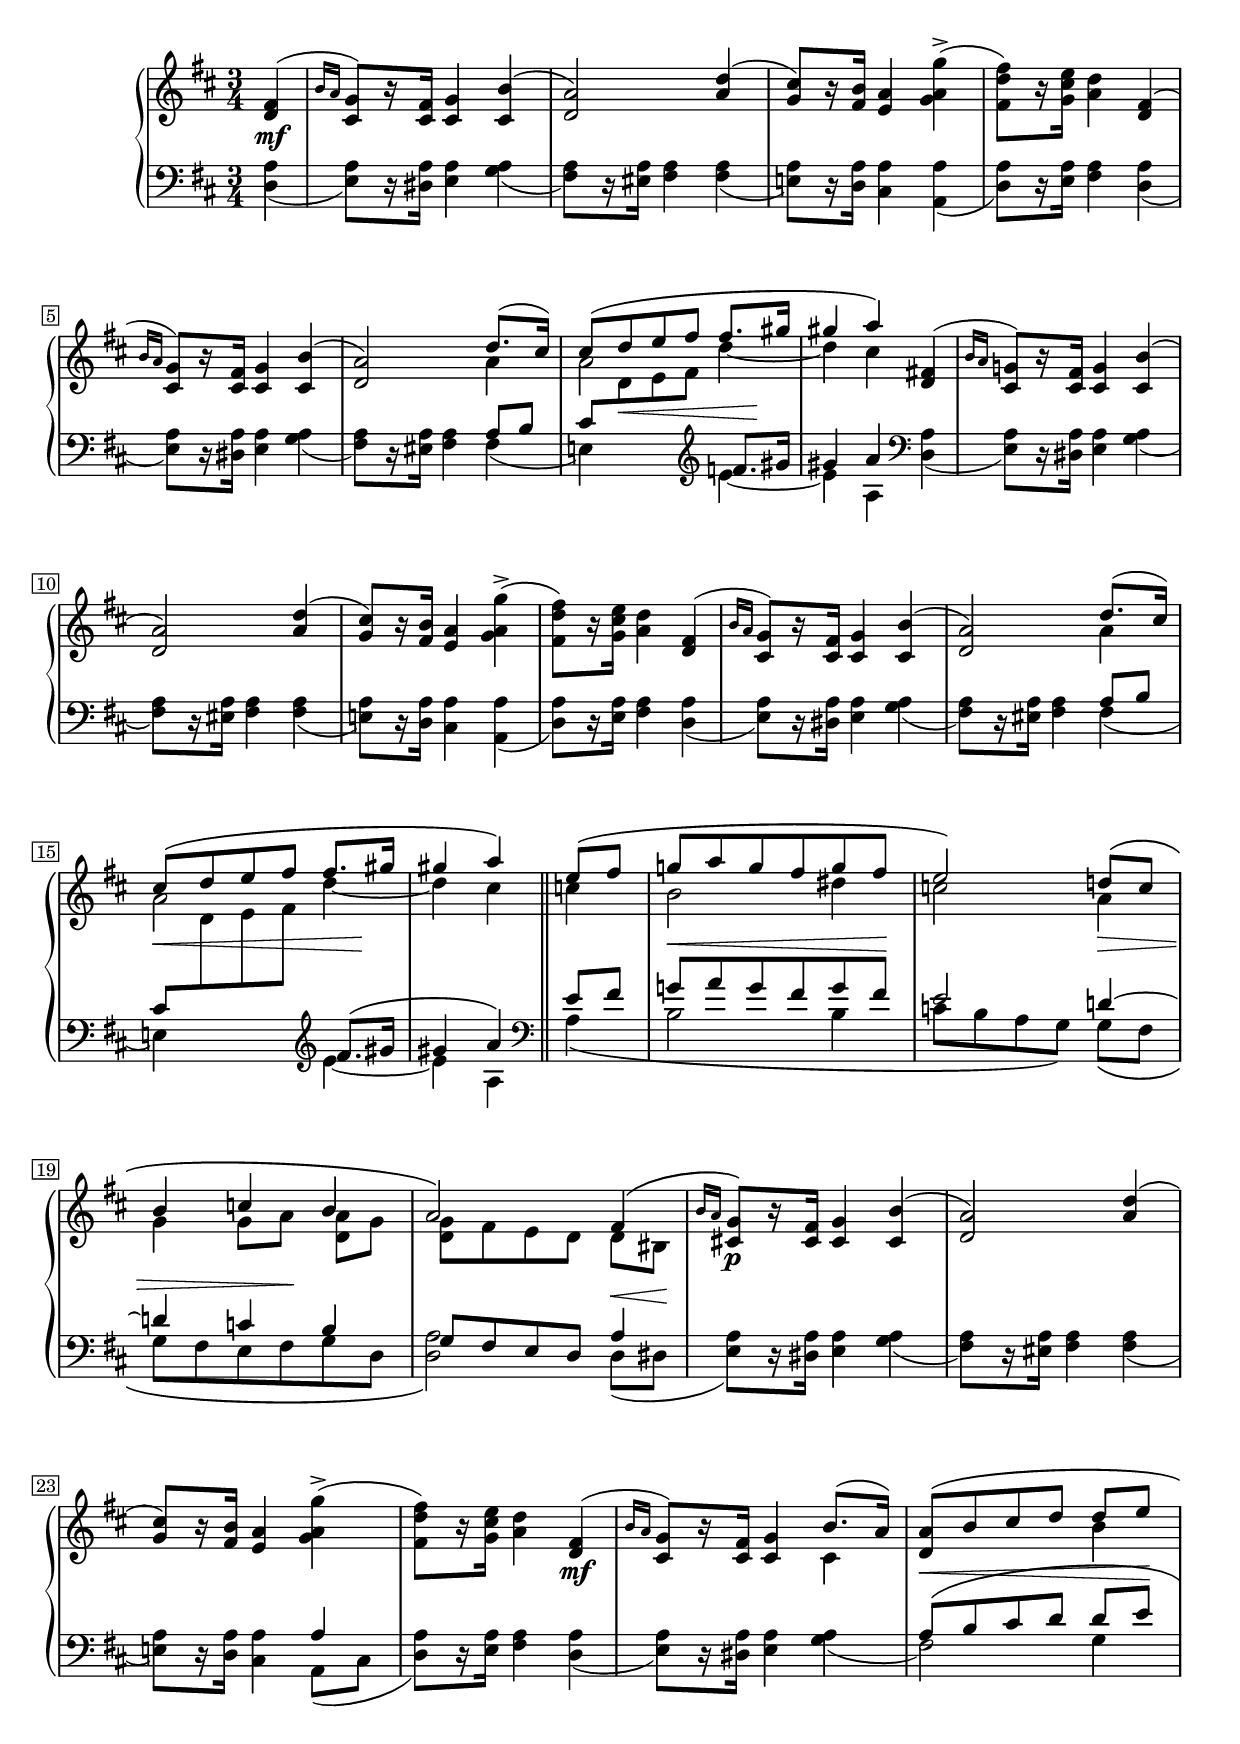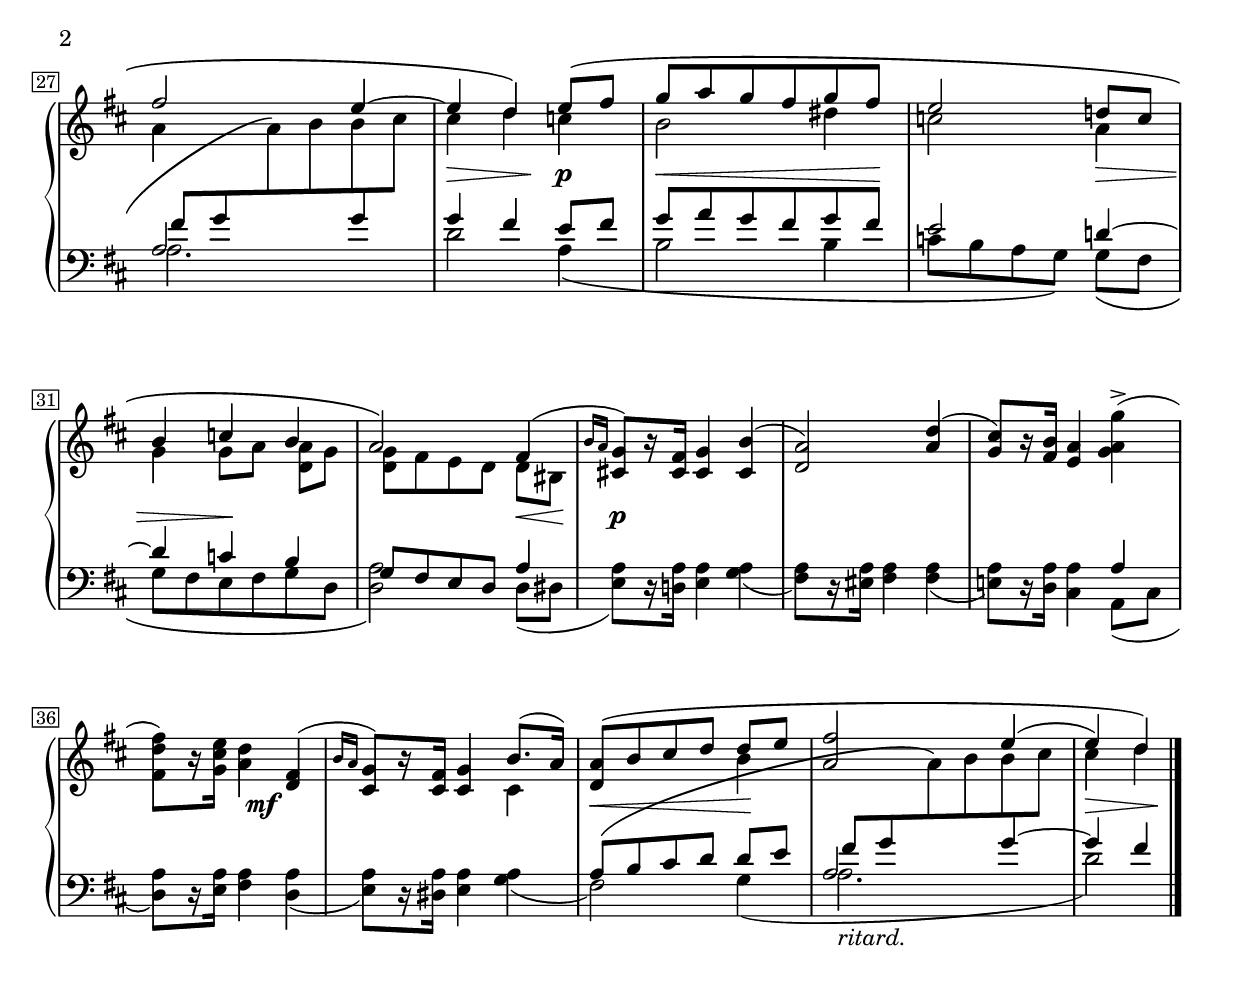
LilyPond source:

Global = {
  \key d \major
  \time 3/4
  \include "../global.ly"
}

top = \change Staff = "upper"
bottom = \change Staff = "lower"

Sopran = \context Voice = "one" \relative c' {
  \voiceOne
  \override Rest.staff-position = #0
  \partial 4
    <d fis>4(
  %1
  | \grace { b'16 [a16] }
    <cis, g'>8 ) [ r16 <cis fis>16 ]  <cis g'>4 <cis b'> (
  | <d a'>2 ) <a' d>4 (
  | <g cis>8 ) [ r16 <fis b>16 ] <e a>4 \stemDown <g a g'>^\accent (
  | <fis d' fis>8 ) [ r16 <g cis e>16 ] <a d>4 \stemUp <d, fis>4 (
  %5
  | \grace { b'16 [a16] } <cis, g'>8 ) [r16 <cis fis>16]  <cis g'>4 <cis b'> (
  | <d a'>2 ) d'8. ( cis16 )
  | cis8 \( [d e fis ] fis8. [ gis16 ]
  | gis4 a \)
    <d,, fis>4 (
  | \grace {  b'16 [a16 ] } <cis, g'!>8 ) [r16 <cis fis>16 ] <cis g'>4 <cis b'> (
  %10
  | <d a'>2 ) <a' d>4 (
  | <g cis>8 ) [r16 <fis b>16 ] <e a>4 \stemDown <g a g'>^\accent (
  | <fis d' fis>8) [r16 <g cis e>16 ] <a d>4 \stemUp <d, fis>4 (
  | \grace { b'16 [a16] } <cis, g'>8 ) [r16 <cis fis>16 ]  <cis g'>4 <cis b'> (
  | <d a'>2 ) d'8. ( cis16 )
  %15
  | cis8 \( [d e fis ] fis8. [ gis16 ]
  | gis4 a \) e8 \( fis
  | g a g fis g fis
  | e2 \) d8 \( c
  | b4 c b
  %20
  | a2\) fis4 \(
  | \grace { b16 [a] } <cis,! g'>8 \) [r16 <cis fis>16 ] <cis g'>4 <cis b'> (
  | <d a'>2 ) <a' d>4(
  | <g cis>8) [r16 <fis b>16 ] <e a>4 \stemDown <g a g'>^\accent (
  | <fis d' fis>8) [r16 <g cis e>16 ] <a d>4 \stemUp <d, fis> (
  %25
  | \grace { b'16 [a] } <cis, g'>8) [r16 <cis fis>16 ] <cis g'>4 b'8. ( a16 )
  | <d, a'>8\( [b' cis d ] d [e]
  | fis2 e4 ~
  | e4  d4 \) e8 \( fis8
  | g a g fis g fis
  %30
  | e2 d8 c
  | b4 c b
  | a2\) fis4 ( \grace { b16 [a16] }
  | <cis,! g'>8) [r16 <cis fis>16 ] <cis g'>4 <cis b'>(
  | <d a'>2 ) <a' d>4 (
  %35
  | <g cis>8 ) [r16 <fis b>16] <e a>4 \stemDown <g a g'>^\accent (
  | <fis d' fis>8 ) [r16 <g cis e>16 ] <a d>4 \stemUp <d, fis> (
  | \grace { b'16 [a] } <cis, g'>8 ) [r16 <cis fis>16 ] <cis g'>4 b'8. ( a16 )
  | <d, a'>8\( [b' cis d ] d [e ]
  | <a, fis'>2 e'4 (
  %40
  | e ) d \)
  \fine
}

Alto = \context Voice = "two" \relative c' {
  \voiceTwo
  \partial 4
  s4
  %1
  | s2.
  | s2.
  | s2.
  | s2.
  %5
  | s2.
  | s2 a'4
  | a2 d4~
  | d4 cis s
  | s2.
  %10
  | s2.
  | s2.
  | s2.
  | s2.
  | s2 a4
  %15
  | a2 d4~
  | d4 cis
    \bar "||"
    c!
  | b2 dis4
  | c!2 a4
  | g g8[ a] <d, a'>[ g]
  %20
  | <d g>[ fis e d] d[ bis]
  | s2.
  | s2.
  | s2.
  | s2.
  %25
  | s2 cis4
  | s2 b'4
  | a4 s2
  | cis4 d c!
  | b2 dis4
  %30
  | c!2 a4
  | g g8[ a] <d, a'>[ g]
  | <d g>[ fis e d] d[ bis]
  | s2.
  | s2.
  %35
  | s2.
  | s2.
  | s2 cis4
  | s2 b'4
  | s2.
  %40
  | cis4 d
}

Tenor = \context Voice = "three" \relative c' {
  \voiceThree
  \override Rest.staff-position = #0
  \partial 4
  s4
  %1
  | s2.
  | s2.
  | s2.
  | s2.
  %5
  | s2.
  | s2 a8 b
  | \once\override Beam.positions = #'(5 . 5.5)
    cis[ \top\stemDown d e fis]
    \bottom\stemUp f8. gis16
  | gis4 a s4
  | s2.
  %10
  | s2.
  | s2.
  | s2.
  | s2.
  | s2 a,8 b
  %15
  | \once\override Beam.positions = #'(5 . 5.5)
    cis[ \top\stemDown d e fis]
    \bottom\stemUp fis8.\( gis16
  | gis4 a\) e8[ fis]
  | g[ a g fis g fis]
  | e2 d!4~
  | d! c! b
  %20
  | \once\override NoteColumn.force-hshift = #0.6
    g8 fis e d a'4
  | s2.
  | s2.
  | s2 a4
  | s2.
  %25
  | s2.
  | << {
      \shape #'((0 . 0) (0 . 0.8) (0 . 1.2) (0 . 0)) PhrasingSlur
      a8[\( b cis d] d[ e]
    } \\ { } >>
  | << {
      \once\override Beam.positions = #'(7.4 . 7.8)
      \once\override NoteColumn.force-hshift = #1.3
      fis8 g \top\stemDown a\) b b cis
    } \\ {
      \stemUp
      \once\override NoteColumn.force-hshift = #0
      a,2 g'4^~
    } >>
  | \bottom\stemUp g4 fis e8 fis
  | g[ a g fis g fis]
  %30
  | e2 d!4~
  | d4 c! b
  | g8[ fis e d] a'4
  | s2.
  | s2.
  %35
  | s2 a4
  | s2.
  | s2.
  | << {
      \shape #'((0 . 0) (0 . 1.2) (0 . 1.6) (0 . 0)) PhrasingSlur
      a8[\( b cis d] d[ e]
    } \\ { } >>
  | << {
      \once\override Beam.positions = #'(7.4 . 7.8)
      \once\override NoteColumn.force-hshift = #1.3
      fis8 g \top\stemDown a\) b b cis
    } \\ {
      \stemUp
      \once\override NoteColumn.force-hshift = #0
      a,2 g'4^~
    } >>
  %40
  | \bottom
    << { } \\ { \stemUp g4 fis } >>
}

Bass = \context Voice = "four" \relative c {
  \voiceFour
  \override Rest.staff-position = #0
  \partial 4
  <d a'>4 (
  %1
  | <e a>8) [r16 <dis a'>16 ] <e a>4 <g a> (
  | <fis a>8) [r16 <eis a>16 ] <fis a>4 <fis a> (
  | <e a>8) [r16 <d a'>16 ] <cis a'>4 <a a'> (
  | <d a'>8) [r16 <e a>16 ] <fis a>4 <d a'> (
  %5
  | <e a>8) [r16 <dis a'>16 ] <e a>4 <g a> (
  | <fis a>8 ) [r16 <eis a>16 ] <fis a>4 fis_(
  | e!4 s4 ) \clef treble e'4~
  | e4 a, \clef bass <d, a'> (
  | <e a>8) [r16 <dis a'>16 ] <e a>4 <g a>(
  %10
  | <fis a>8 ) [r16 <eis a>16 ] <fis a>4 <fis a> (
  | <e a>8 ) [r16 <d a'>16 ] <cis a'>4 <a a'> (
  | <d a'>8 ) [r16 <e a>16 ] <fis a>4 <d a'> (
  | <e a>8 ) [r16 <dis a'>16 ] <e a>4 <g a> (
  | <fis a>8 ) [r16 <eis a>16 ] <fis a>4 fis (
  %15
  | e4 ) s4
    \clef treble e'4~
  | e a,4 \clef bass a \(
  | b2 b4
  | c8 [b a  g\) ] g \( [fis]
  | g fis e fis g d
  %20
  | <d a'>2\) d8 ( dis
  | <e a>8 ) [r16 <dis a'>16 ] <e a>4 <g a> (
  | <fis a>8 ) [r16 <eis a>16 ] <fis a>4 <fis a> (
  | <e a>8) [r16 <d a'>16 ] <cis a'>4 a8 ( cis8
  | <d a'>8 ) [r16 <e a>16 ] <fis a>4 <d a'> (
  %25
  | <e a>8 ) [r16 <dis a'>16 ] <e a>4 <g a> (
  | fis2 ) g4
  | \once\override NoteColumn.force-hshift = #1
    a2.
  | d2 a4 \(
  | b2 b4
  %30
  | c8 [b a g]\) g \( [fis]
  | g fis e fis g d
  | <d a'>2\) d8 ( dis
  | <e a>8 ) [r16 <d a'>16 ] <e a>4 <g a> (
  | <fis a>8 ) [r16 <eis a>16 ] <fis a>4 <fis a> (
  %35
  | <e a>8 ) [r16 <d a'>16 ] <cis a'>4 a8 ( cis8
  | <d a'>8 ) [r16 <e a>16 ] <fis a>4 <d a'> (
  | <e a>8 ) [r16 <dis a'>16 ] <e a>4 <g a> (
  | fis2 ) g4 (
  | \once\override NoteColumn.force-hshift = #1
    a2._\markup { \italic "ritard." }
  %40
  | d2 )
  \fine
}

centerDynamics = {
  \partial 4
  s4\mf
  %1
  | s2.
  | s2.
  | s2.
  | s2.
  %5
  | s2.
  | s2.
  | s8
    \override Hairpin.self-alignment-Y = #5
    s8\< s8 s8 s8 s8\!
  | s2.
  | s2.
  %10
  | s2.
  | s2.
  | s2.
  | s2.
  | s2.
  %15
  | \override Hairpin.self-alignment-Y = #5
    s8\< s8 s8 s8 s8 s8\!
  | s2.
  | \override Hairpin.self-alignment-Y = #5
    s8\< s8 s8 s8 s8 s8\!
  | s8 s8 s8 s8 s8\> s8
  | s8 s8 s8 s8\! s8 s8
  %20
  | s8 s8 s8 s8 s8\< s8\!
  | s8\p s8 s2
  | s2.
  | s2.
  | s8 s8 s8 s8 s8\mf s8
  %25
  | s2.
  | \override Hairpin.self-alignment-Y = #0
    s8\< s8 s8 s8 s8 s8\!
  | s2.
  | s8\>	 s8 s8 s8\! s8\p s8
  | s8\<	 s8 s8 s8 s8 s8\!
  %30
  | s8 s8 s8 s8 s8\> s8
  | s8 s8 s8\! s8 s8 s8
  | s8 s8 s8 s8 s8\< s8\!
  | s8\p s8 s8 s8 s8 s8
  | s2.
  %35
  | s2.
  | s8 s8 s8 s8\mf s8 s8
  | s2.
  | s8\<	 s8 s8 s8 s8\! s8
  | s2.
  %40
  | s8\> s8 s8 s8\!
}

\score {
  \new PianoStaff
  <<
    \accidentalStyle Score.piano
    \context Staff = "upper" <<
      \set Staff.midiInstrument = #"acoustic grand"
      \Global
      \clef treble
      \Sopran
      \Alto
    >>
    \context Dynamics <<
      \Global \centerDynamics
    >>
    \context Staff = "lower" <<
      \set Staff.midiInstrument = #"acoustic grand"
      \Global
      \clef bass
      \Tenor
      \Bass
    >>
  >>
  \header {
    %composer = "Robert Schumann"
    %opus = "Op. 15"
    title = \markup { "2. Curiose Geschichte" }
    subtitle = \markup {
             \column {
               \line { "(A Curious Story)" }
               % workaround to insert some vertical space after the subtitle
               \line { " " }
             }
           }
  }
  \layout {}
  \midi {}
}
